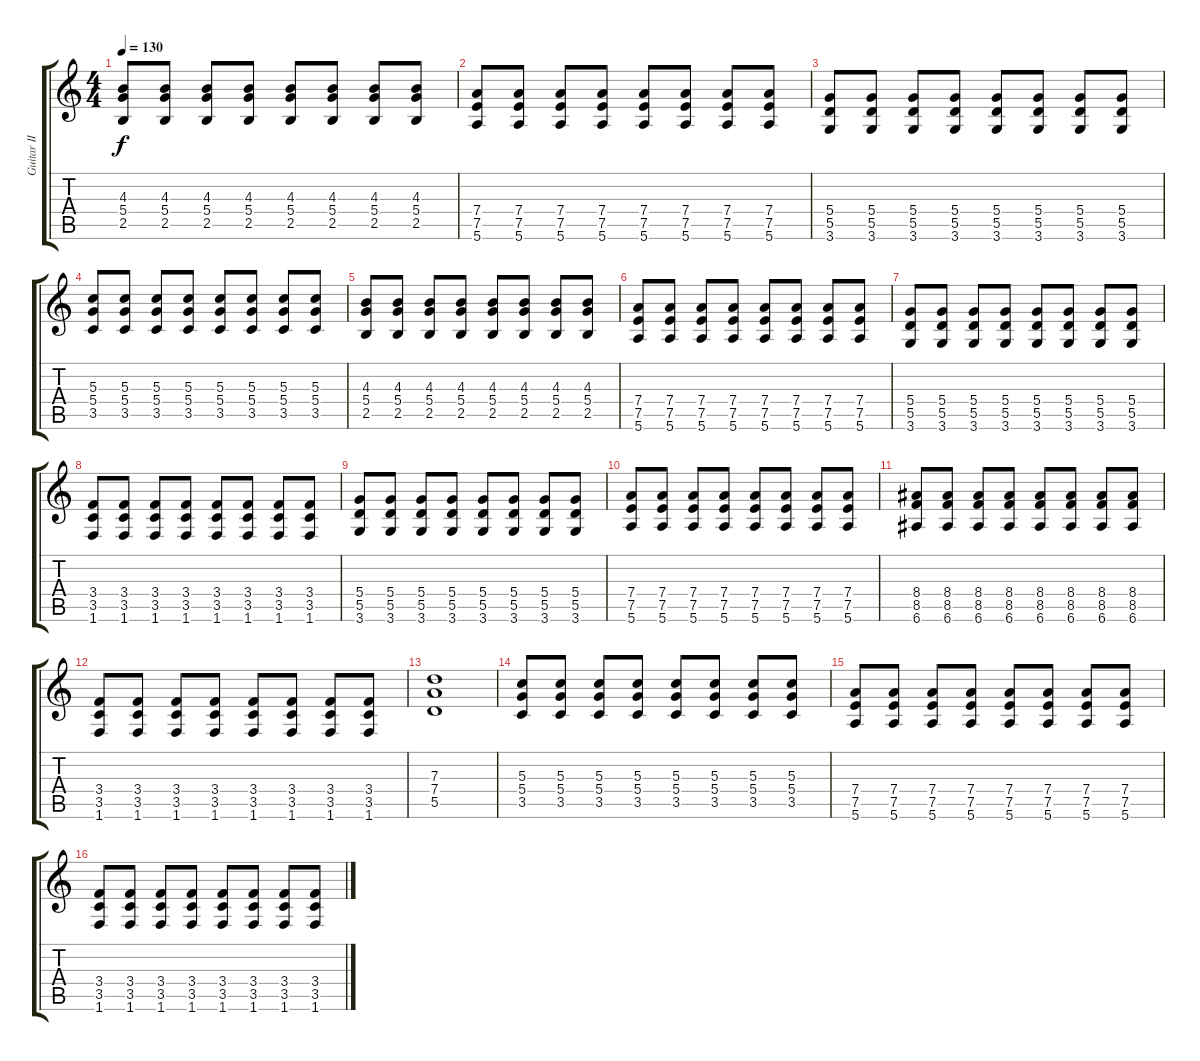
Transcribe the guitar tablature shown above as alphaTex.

\track ("Guitar II" "Guitar II") {instrument distortionguitar}
\staff {score tabs}
\tuning (E4 B3 G3 D3 A2 E2) {hide}
\ts (4 4)
\tempo 130
\clef g2
\ks c
(4.3 5.4 2.5).8{dy f} (4.3 5.4 2.5).8 (4.3 5.4 2.5).8 (4.3 5.4 2.5).8 (4.3 5.4 2.5).8 (4.3 5.4 2.5).8 (4.3 5.4 2.5).8 (4.3 5.4 2.5).8 |
(7.4 7.5 5.6).8 (7.4 7.5 5.6).8 (7.4 7.5 5.6).8 (7.4 7.5 5.6).8 (7.4 7.5 5.6).8 (7.4 7.5 5.6).8 (7.4 7.5 5.6).8 (7.4 7.5 5.6).8 |
(5.4 5.5 3.6).8 (5.4 5.5 3.6).8 (5.4 5.5 3.6).8 (5.4 5.5 3.6).8 (5.4 5.5 3.6).8 (5.4 5.5 3.6).8 (5.4 5.5 3.6).8 (5.4 5.5 3.6).8 |
(5.3 5.4 3.5).8 (5.3 5.4 3.5).8 (5.3 5.4 3.5).8 (5.3 5.4 3.5).8 (5.3 5.4 3.5).8 (5.3 5.4 3.5).8 (5.3 5.4 3.5).8 (5.3 5.4 3.5).8 |
(4.3 5.4 2.5).8 (4.3 5.4 2.5).8 (4.3 5.4 2.5).8 (4.3 5.4 2.5).8 (4.3 5.4 2.5).8 (4.3 5.4 2.5).8 (4.3 5.4 2.5).8 (4.3 5.4 2.5).8 |
(7.4 7.5 5.6).8 (7.4 7.5 5.6).8 (7.4 7.5 5.6).8 (7.4 7.5 5.6).8 (7.4 7.5 5.6).8 (7.4 7.5 5.6).8 (7.4 7.5 5.6).8 (7.4 7.5 5.6).8 |
(5.4 5.5 3.6).8 (5.4 5.5 3.6).8 (5.4 5.5 3.6).8 (5.4 5.5 3.6).8 (5.4 5.5 3.6).8 (5.4 5.5 3.6).8 (5.4 5.5 3.6).8 (5.4 5.5 3.6).8 |
(3.4 3.5 1.6).8 (3.4 3.5 1.6).8 (3.4 3.5 1.6).8 (3.4 3.5 1.6).8 (3.4 3.5 1.6).8 (3.4 3.5 1.6).8 (3.4 3.5 1.6).8 (3.4 3.5 1.6).8 |
(5.4 5.5 3.6).8 (5.4 5.5 3.6).8 (5.4 5.5 3.6).8 (5.4 5.5 3.6).8 (5.4 5.5 3.6).8 (5.4 5.5 3.6).8 (5.4 5.5 3.6).8 (5.4 5.5 3.6).8 |
(7.4 7.5 5.6).8 (7.4 7.5 5.6).8 (7.4 7.5 5.6).8 (7.4 7.5 5.6).8 (7.4 7.5 5.6).8 (7.4 7.5 5.6).8 (7.4 7.5 5.6).8 (7.4 7.5 5.6).8 |
(8.4 8.5 6.6).8 (8.4 8.5 6.6).8 (8.4 8.5 6.6).8 (8.4 8.5 6.6).8 (8.4 8.5 6.6).8 (8.4 8.5 6.6).8 (8.4 8.5 6.6).8 (8.4 8.5 6.6).8 |
(3.4 3.5 1.6).8 (3.4 3.5 1.6).8 (3.4 3.5 1.6).8 (3.4 3.5 1.6).8 (3.4 3.5 1.6).8 (3.4 3.5 1.6).8 (3.4 3.5 1.6).8 (3.4 3.5 1.6).8 |
(7.3 7.4 5.5).1 |
(5.3 5.4 3.5).8 (5.3 5.4 3.5).8 (5.3 5.4 3.5).8 (5.3 5.4 3.5).8 (5.3 5.4 3.5).8 (5.3 5.4 3.5).8 (5.3 5.4 3.5).8 (5.3 5.4 3.5).8 |
(7.4 7.5 5.6).8 (7.4 7.5 5.6).8 (7.4 7.5 5.6).8 (7.4 7.5 5.6).8 (7.4 7.5 5.6).8 (7.4 7.5 5.6).8 (7.4 7.5 5.6).8 (7.4 7.5 5.6).8 |
(3.4 3.5 1.6).8 (3.4 3.5 1.6).8 (3.4 3.5 1.6).8 (3.4 3.5 1.6).8 (3.4 3.5 1.6).8 (3.4 3.5 1.6).8 (3.4 3.5 1.6).8 (3.4 3.5 1.6).8
